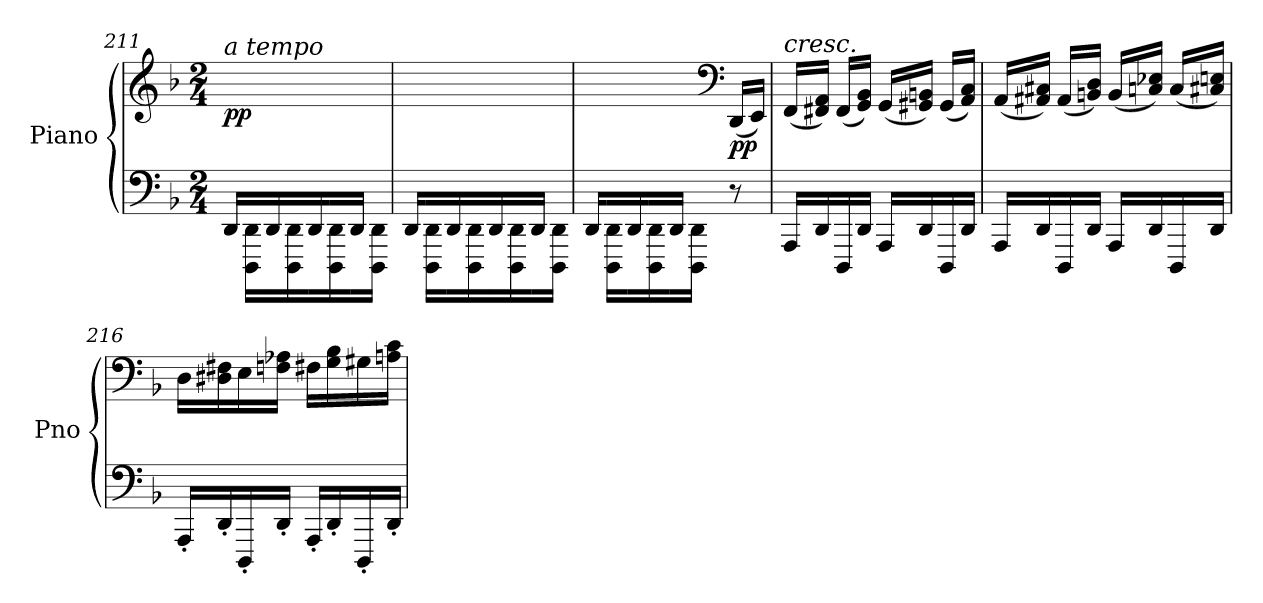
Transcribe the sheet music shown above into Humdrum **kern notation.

**kern	**kern	**dynam
*part1	*part1	*part1
*staff2	*staff1	*staff1/2
*I"Piano	*	*
*I'Pno	*	*
*clefF4	*clefG2	*
*k[b-]	*k[b-]	*
*M2/4	*M2/4	*
=211	=211	=211
*^	*	*
!	!	!LO:TX:a:i:t=a tempo	!
!	!	!	!LO:DY:b
16DD/LL	16ryy	16ryy	pp
16ryy	16DDD\ 16DD\LL	16ryy	.
16DD/	16ryy	16ryy	.
16ryy	16DDD\ 16DD\	16ryy	.
16DD/	16ryy	16ryy	.
16ryy	16DDD\ 16DD\	16ryy	.
16DD/JJ	16ryy	16ryy	.
16ryy	16DDD\ 16DD\JJ	16ryy	.
=212	=212	=212	=212
16DD/LL	16ryy	16ryy	.
16ryy	16DDD\ 16DD\LL	16ryy	.
16DD/	16ryy	16ryy	.
16ryy	16DDD\ 16DD\	16ryy	.
16DD/	16ryy	16ryy	.
16ryy	16DDD\ 16DD\	16ryy	.
16DD/JJ	16ryy	16ryy	.
16ryy	16DDD\ 16DD\JJ	16ryy	.
!!LO:LB:g=z
=213	=213	=213	=213
16DD/LL	16ryy	16ryy	.
16ryy	16DDD\ 16DD\LL	16ryy	.
16DD/	16ryy	16ryy	.
16ryy	16DDD\ 16DD\	16ryy	.
16DD/JJ	16ryy	16ryy	.
8.ryy	16DDD\ 16DD\JJ	16ryy	.
*	*	*clefF4	*
!	!	!	!LO:DY:b
.	8r	(16DD/LL	pp
.	.	16EE/JJ)	.
*v	*v	*	*
=214	=214	=214
!	!LO:TX:a:i:t=cresc.	!
16AAA/LL	(16FF/LL	.
16DD/	16FF#X/ 16AA/JJ)	.
16DDD/	(16FF#/LL	.
16DD/JJ	16GG/ 16BB-/JJ)	.
16AAA/LL	(16GG/LL	.
16DD/	16GG#X/ 16BBn/JJ)	.
16DDD/	(16GG#/LL	.
16DD/JJ	16AA/ 16C/JJ)	.
=215	=215	=215
16AAA/LL	(16AA/LL	.
16DD/	16AA#X/ 16C#X/JJ)	.
16DDD/	(16AA#/LL	.
16DD/JJ	16BBn/ 16D/JJ)	.
16AAA/LL	(16BB/LL	.
16DD/	16Cn/ 16E-X/JJ)	.
16DDD/	(16C/LL	.
16DD/JJ	16C#X/ 16En/JJ)	.
=216	=216	=216
16AAA'/LL	16D\LL	.
16DD'/	16D#X\ 16F#X\	.
16DDD'/	16E\	.
16DD'/JJ	16Fn\ 16A-X\JJ	.
16AAA'/LL	16F#X\LL	.
16DD'/	16G\ 16B-\	.
16DDD'/	16G#X\	.
16DD'/JJ	16An\ 16c\JJ	.
=	=	=
*-	*-	*-
